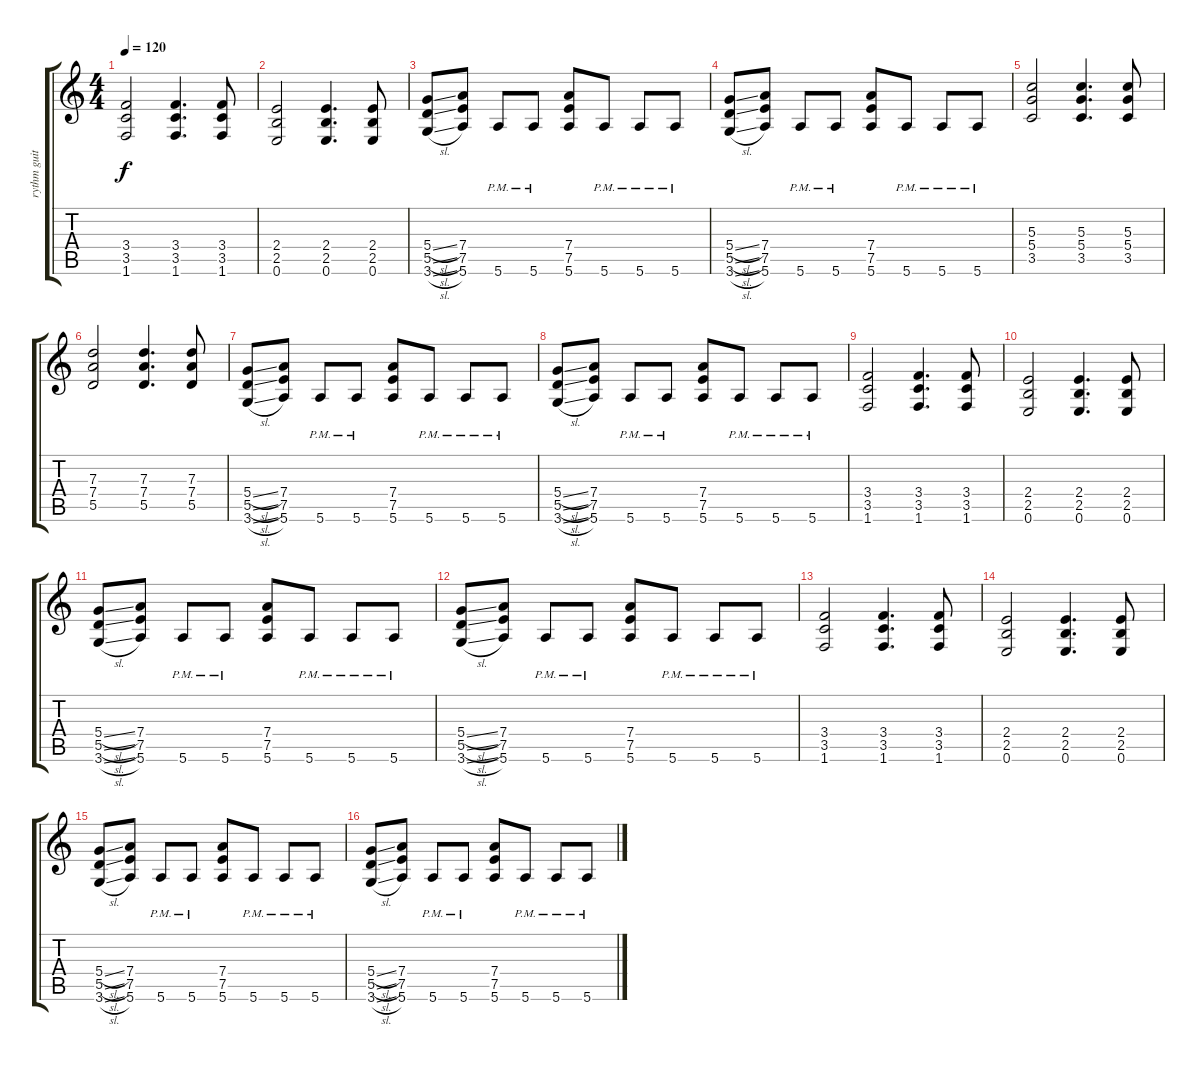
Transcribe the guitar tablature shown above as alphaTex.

\track ("rythm guitar" "rythm guit") {instrument electricguitarclean}
\staff {score tabs}
\tuning (E4 B3 G3 D3 A2 E2) {hide}
\ts (4 4)
\tempo 120
\clef g2
\ks c
(3.4 3.5 1.6).2{dy f} (3.4 3.5 1.6).4{d} (3.4 3.5 1.6).8 |
(2.4 2.5 0.6).2 (2.4 2.5 0.6).4{d} (2.4 2.5 0.6).8 |
(5.4{sl} 5.5{sl} 3.6{sl}).8 (7.4 7.5 5.6).8 5.6{pm}.8 5.6{pm}.8 (7.4 7.5 5.6).8 5.6{pm}.8 5.6{pm}.8 5.6{pm}.8 |
(5.4{sl} 5.5{sl} 3.6{sl}).8 (7.4 7.5 5.6).8 5.6{pm}.8 5.6{pm}.8 (7.4 7.5 5.6).8 5.6{pm}.8 5.6{pm}.8 5.6{pm}.8 |
(5.3 5.4 3.5).2{instrument distortionguitar} (5.3 5.4 3.5).4{d} (5.3 5.4 3.5).8 |
(7.3 7.4 5.5).2 (7.3 7.4 5.5).4{d} (7.3 7.4 5.5).8 |
(5.4{sl} 5.5{sl} 3.6{sl}).8 (7.4 7.5 5.6).8 5.6{pm}.8 5.6{pm}.8 (7.4 7.5 5.6).8 5.6{pm}.8 5.6{pm}.8 5.6{pm}.8 |
(5.4{sl} 5.5{sl} 3.6{sl}).8 (7.4 7.5 5.6).8 5.6{pm}.8 5.6{pm}.8 (7.4 7.5 5.6).8 5.6{pm}.8 5.6{pm}.8 5.6{pm}.8 |
(3.4 3.5 1.6).2 (3.4 3.5 1.6).4{d} (3.4 3.5 1.6).8 |
(2.4 2.5 0.6).2 (2.4 2.5 0.6).4{d} (2.4 2.5 0.6).8 |
(5.4{sl} 5.5{sl} 3.6{sl}).8 (7.4 7.5 5.6).8 5.6{pm}.8 5.6{pm}.8 (7.4 7.5 5.6).8 5.6{pm}.8 5.6{pm}.8 5.6{pm}.8 |
(5.4{sl} 5.5{sl} 3.6{sl}).8 (7.4 7.5 5.6).8 5.6{pm}.8 5.6{pm}.8 (7.4 7.5 5.6).8 5.6{pm}.8 5.6{pm}.8 5.6{pm}.8 |
(3.4 3.5 1.6).2 (3.4 3.5 1.6).4{d} (3.4 3.5 1.6).8 |
(2.4 2.5 0.6).2 (2.4 2.5 0.6).4{d} (2.4 2.5 0.6).8 |
(5.4{sl} 5.5{sl} 3.6{sl}).8 (7.4 7.5 5.6).8 5.6{pm}.8 5.6{pm}.8 (7.4 7.5 5.6).8 5.6{pm}.8 5.6{pm}.8 5.6{pm}.8 |
(5.4{sl} 5.5{sl} 3.6{sl}).8 (7.4 7.5 5.6).8 5.6{pm}.8 5.6{pm}.8 (7.4 7.5 5.6).8 5.6{pm}.8 5.6{pm}.8 5.6{pm}.8
